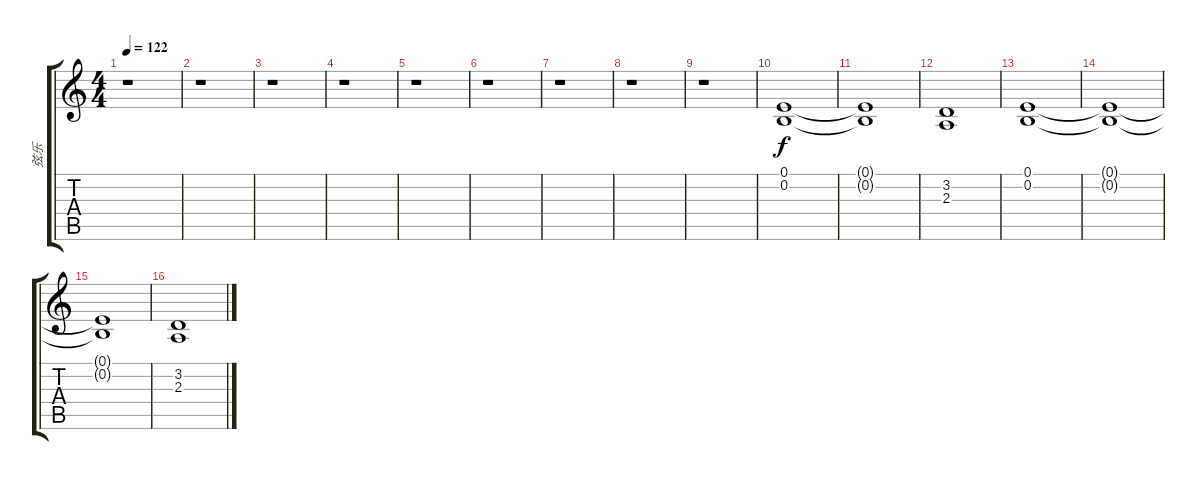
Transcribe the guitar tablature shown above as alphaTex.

\track ("弦乐" "弦乐") {instrument stringensemble1}
\staff {score tabs}
\tuning (E4 B3 G3 D3 A2 E2) {hide}
\ts (4 4)
\tempo 122
\clef g2
\ks c
r.1{dy f} |
r.1 |
r.1 |
r.1 |
r.1 |
r.1 |
r.1 |
r.1 |
r.1 |
(0.1 0.2).1 |
(0.1{t} 0.2{t}).1 |
(3.2 2.3).1 |
(0.1 0.2).1 |
(0.1{t} 0.2{t}).1 |
(0.1{t} 0.2{t}).1 |
(3.2 2.3).1
